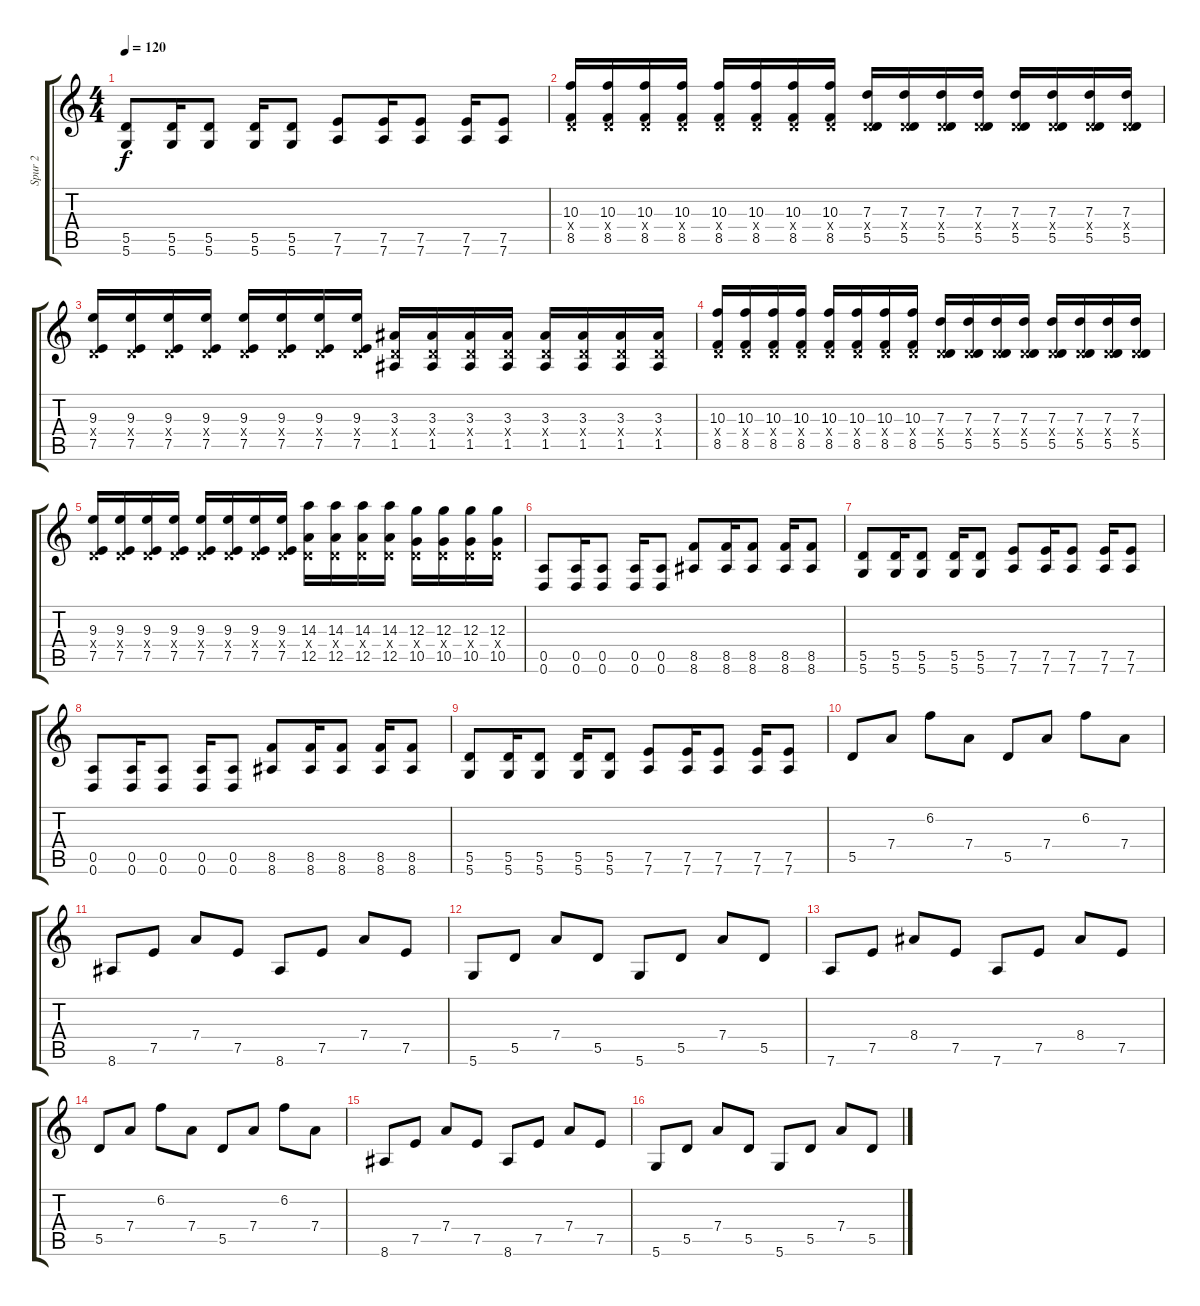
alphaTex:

\track ("Spur 2" "Spur 2") {instrument overdrivenguitar}
\staff {score tabs}
\tuning (E4 B3 G3 D3 A2 D2) {hide}
\ts (4 4)
\tempo 120
\clef g2
\ks c
(5.5 5.6).8{dy f} (5.5 5.6).16 (5.5 5.6).8 (5.5 5.6).16 (5.5 5.6).8 (7.5 7.6).8 (7.5 7.6).16 (7.5 7.6).8 (7.5 7.6).16 (7.5 7.6).8 |
(10.3 0.4{x} 8.5).16 (10.3 0.4{x} 8.5).16 (10.3 0.4{x} 8.5).16 (10.3 0.4{x} 8.5).16 (10.3 0.4{x} 8.5).16 (10.3 0.4{x} 8.5).16 (10.3 0.4{x} 8.5).16 (10.3 0.4{x} 8.5).16 (7.3 0.4{x} 5.5).16 (7.3 0.4{x} 5.5).16 (7.3 0.4{x} 5.5).16 (7.3 0.4{x} 5.5).16 (7.3 0.4{x} 5.5).16 (7.3 0.4{x} 5.5).16 (7.3 0.4{x} 5.5).16 (7.3 0.4{x} 5.5).16 |
(9.3 0.4{x} 7.5).16 (9.3 0.4{x} 7.5).16 (9.3 0.4{x} 7.5).16 (9.3 0.4{x} 7.5).16 (9.3 0.4{x} 7.5).16 (9.3 0.4{x} 7.5).16 (9.3 0.4{x} 7.5).16 (9.3 0.4{x} 7.5).16 (3.3 0.4{x} 1.5).16 (3.3 0.4{x} 1.5).16 (3.3 0.4{x} 1.5).16 (3.3 0.4{x} 1.5).16 (3.3 0.4{x} 1.5).16 (3.3 0.4{x} 1.5).16 (3.3 0.4{x} 1.5).16 (3.3 0.4{x} 1.5).16 |
(10.3 0.4{x} 8.5).16 (10.3 0.4{x} 8.5).16 (10.3 0.4{x} 8.5).16 (10.3 0.4{x} 8.5).16 (10.3 0.4{x} 8.5).16 (10.3 0.4{x} 8.5).16 (10.3 0.4{x} 8.5).16 (10.3 0.4{x} 8.5).16 (7.3 0.4{x} 5.5).16 (7.3 0.4{x} 5.5).16 (7.3 0.4{x} 5.5).16 (7.3 0.4{x} 5.5).16 (7.3 0.4{x} 5.5).16 (7.3 0.4{x} 5.5).16 (7.3 0.4{x} 5.5).16 (7.3 0.4{x} 5.5).16 |
(9.3 0.4{x} 7.5).16 (9.3 0.4{x} 7.5).16 (9.3 0.4{x} 7.5).16 (9.3 0.4{x} 7.5).16 (9.3 0.4{x} 7.5).16 (9.3 0.4{x} 7.5).16 (9.3 0.4{x} 7.5).16 (9.3 0.4{x} 7.5).16 (14.3 0.4{x} 12.5).16 (14.3 0.4{x} 12.5).16 (14.3 0.4{x} 12.5).16 (14.3 0.4{x} 12.5).16 (12.3 0.4{x} 10.5).16 (12.3 0.4{x} 10.5).16 (12.3 0.4{x} 10.5).16 (12.3 0.4{x} 10.5).16 |
(0.5 0.6).8 (0.5 0.6).16 (0.5 0.6).8 (0.5 0.6).16 (0.5 0.6).8 (8.5 8.6).8 (8.5 8.6).16 (8.5 8.6).8 (8.5 8.6).16 (8.5 8.6).8 |
(5.5 5.6).8 (5.5 5.6).16 (5.5 5.6).8 (5.5 5.6).16 (5.5 5.6).8 (7.5 7.6).8 (7.5 7.6).16 (7.5 7.6).8 (7.5 7.6).16 (7.5 7.6).8 |
(0.5 0.6).8 (0.5 0.6).16 (0.5 0.6).8 (0.5 0.6).16 (0.5 0.6).8 (8.5 8.6).8 (8.5 8.6).16 (8.5 8.6).8 (8.5 8.6).16 (8.5 8.6).8 |
(5.5 5.6).8 (5.5 5.6).16 (5.5 5.6).8 (5.5 5.6).16 (5.5 5.6).8 (7.5 7.6).8 (7.5 7.6).16 (7.5 7.6).8 (7.5 7.6).16 (7.5 7.6).8 |
5.5.8{instrument electricguitarclean} 7.4.8 6.2.8 7.4.8 5.5.8 7.4.8 6.2.8 7.4.8 |
8.6.8 7.5.8 7.4.8 7.5.8 8.6.8 7.5.8 7.4.8 7.5.8 |
5.6.8 5.5.8 7.4.8 5.5.8 5.6.8 5.5.8 7.4.8 5.5.8 |
7.6.8 7.5.8 8.4.8 7.5.8 7.6.8 7.5.8 8.4.8 7.5.8 |
5.5.8{instrument electricguitarclean} 7.4.8 6.2.8 7.4.8 5.5.8 7.4.8 6.2.8 7.4.8 |
8.6.8 7.5.8 7.4.8 7.5.8 8.6.8 7.5.8 7.4.8 7.5.8 |
5.6.8 5.5.8 7.4.8 5.5.8 5.6.8 5.5.8 7.4.8 5.5.8
